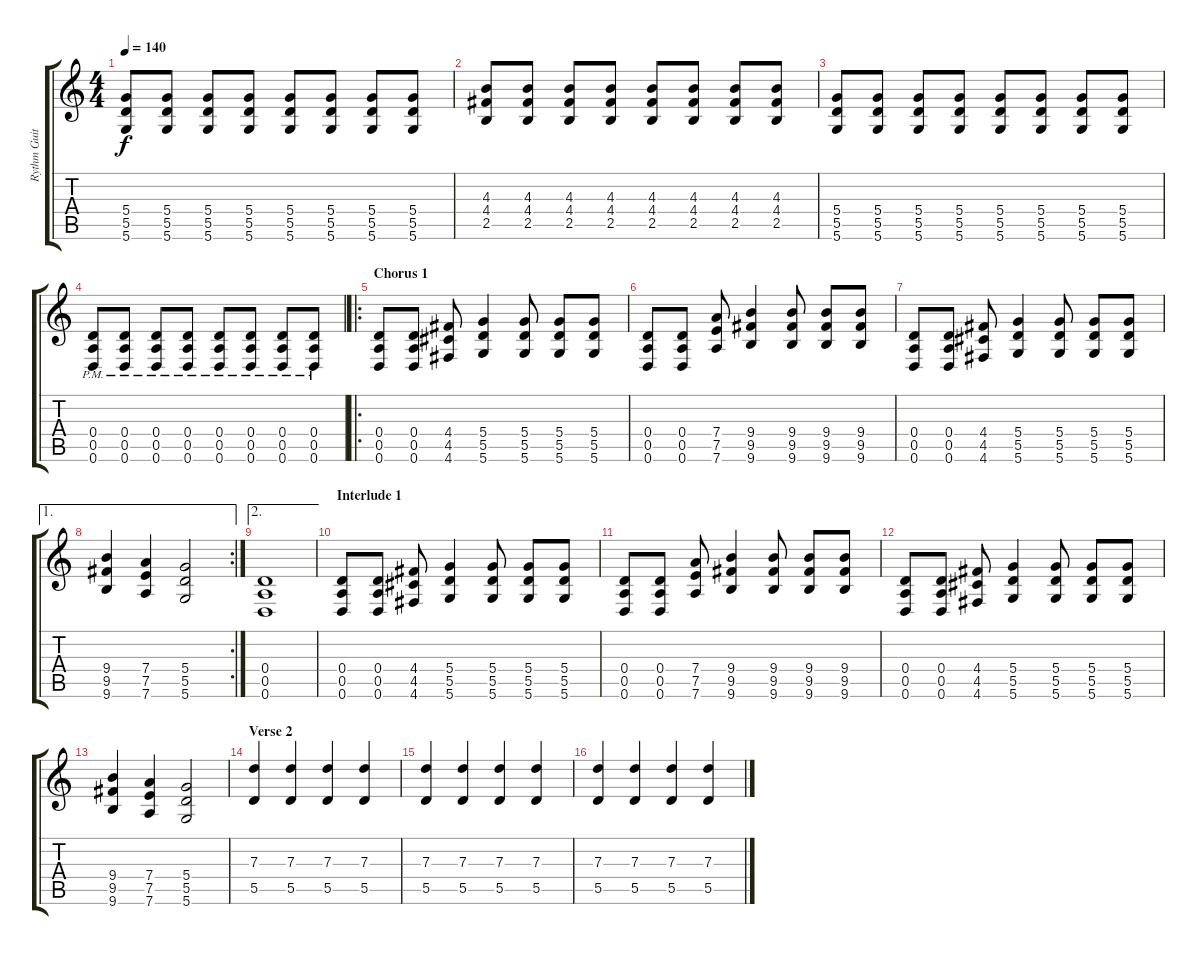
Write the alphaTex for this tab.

\track ("Rythm Guitar" "Rythm Guit") {instrument overdrivenguitar}
\staff {score tabs}
\tuning (E4 B3 G3 D3 A2 D2) {hide}
\ts (4 4)
\tempo 140
\clef g2
\ks c
(5.4 5.5 5.6).8{dy f} (5.4 5.5 5.6).8 (5.4 5.5 5.6).8 (5.4 5.5 5.6).8 (5.4 5.5 5.6).8 (5.4 5.5 5.6).8 (5.4 5.5 5.6).8 (5.4 5.5 5.6).8 |
(4.3 4.4 2.5).8 (4.3 4.4 2.5).8 (4.3 4.4 2.5).8 (4.3 4.4 2.5).8 (4.3 4.4 2.5).8 (4.3 4.4 2.5).8 (4.3 4.4 2.5).8 (4.3 4.4 2.5).8 |
(5.4 5.5 5.6).8 (5.4 5.5 5.6).8 (5.4 5.5 5.6).8 (5.4 5.5 5.6).8 (5.4 5.5 5.6).8 (5.4 5.5 5.6).8 (5.4 5.5 5.6).8 (5.4 5.5 5.6).8 |
(0.4{pm} 0.5{pm} 0.6{pm}).8 (0.4{pm} 0.5{pm} 0.6{pm}).8 (0.4{pm} 0.5{pm} 0.6{pm}).8 (0.4{pm} 0.5{pm} 0.6{pm}).8 (0.4{pm} 0.5{pm} 0.6{pm}).8 (0.4{pm} 0.5{pm} 0.6{pm}).8 (0.4{pm} 0.5{pm} 0.6{pm}).8 (0.4{pm} 0.5{pm} 0.6{pm}).8 |
\ro
\section ("" "Chorus 1")
(0.4 0.5 0.6).8 (0.4 0.5 0.6).8 (4.4 4.5 4.6).8 (5.4 5.5 5.6).4 (5.4 5.5 5.6).8 (5.4 5.5 5.6).8 (5.4 5.5 5.6).8 |
(0.4 0.5 0.6).8 (0.4 0.5 0.6).8 (7.4 7.5 7.6).8 (9.4 9.5 9.6).4 (9.4 9.5 9.6).8 (9.4 9.5 9.6).8 (9.4 9.5 9.6).8 |
(0.4 0.5 0.6).8 (0.4 0.5 0.6).8 (4.4 4.5 4.6).8 (5.4 5.5 5.6).4 (5.4 5.5 5.6).8 (5.4 5.5 5.6).8 (5.4 5.5 5.6).8 |
\ae 1
\rc 2
(9.4 9.5 9.6).4 (7.4 7.5 7.6).4 (5.4 5.5 5.6).2 |
\ae 2
(0.4 0.5 0.6).1 |
\section ("" "Interlude 1")
(0.4 0.5 0.6).8 (0.4 0.5 0.6).8 (4.4 4.5 4.6).8 (5.4 5.5 5.6).4 (5.4 5.5 5.6).8 (5.4 5.5 5.6).8 (5.4 5.5 5.6).8 |
(0.4 0.5 0.6).8 (0.4 0.5 0.6).8 (7.4 7.5 7.6).8 (9.4 9.5 9.6).4 (9.4 9.5 9.6).8 (9.4 9.5 9.6).8 (9.4 9.5 9.6).8 |
(0.4 0.5 0.6).8 (0.4 0.5 0.6).8 (4.4 4.5 4.6).8 (5.4 5.5 5.6).4 (5.4 5.5 5.6).8 (5.4 5.5 5.6).8 (5.4 5.5 5.6).8 |
(9.4 9.5 9.6).4 (7.4 7.5 7.6).4 (5.4 5.5 5.6).2 |
\section ("" "Verse 2")
(7.3 5.5).4 (7.3 5.5).4 (7.3 5.5).4 (7.3 5.5).4 |
(7.3 5.5).4 (7.3 5.5).4 (7.3 5.5).4 (7.3 5.5).4 |
(7.3 5.5).4 (7.3 5.5).4 (7.3 5.5).4 (7.3 5.5).4
